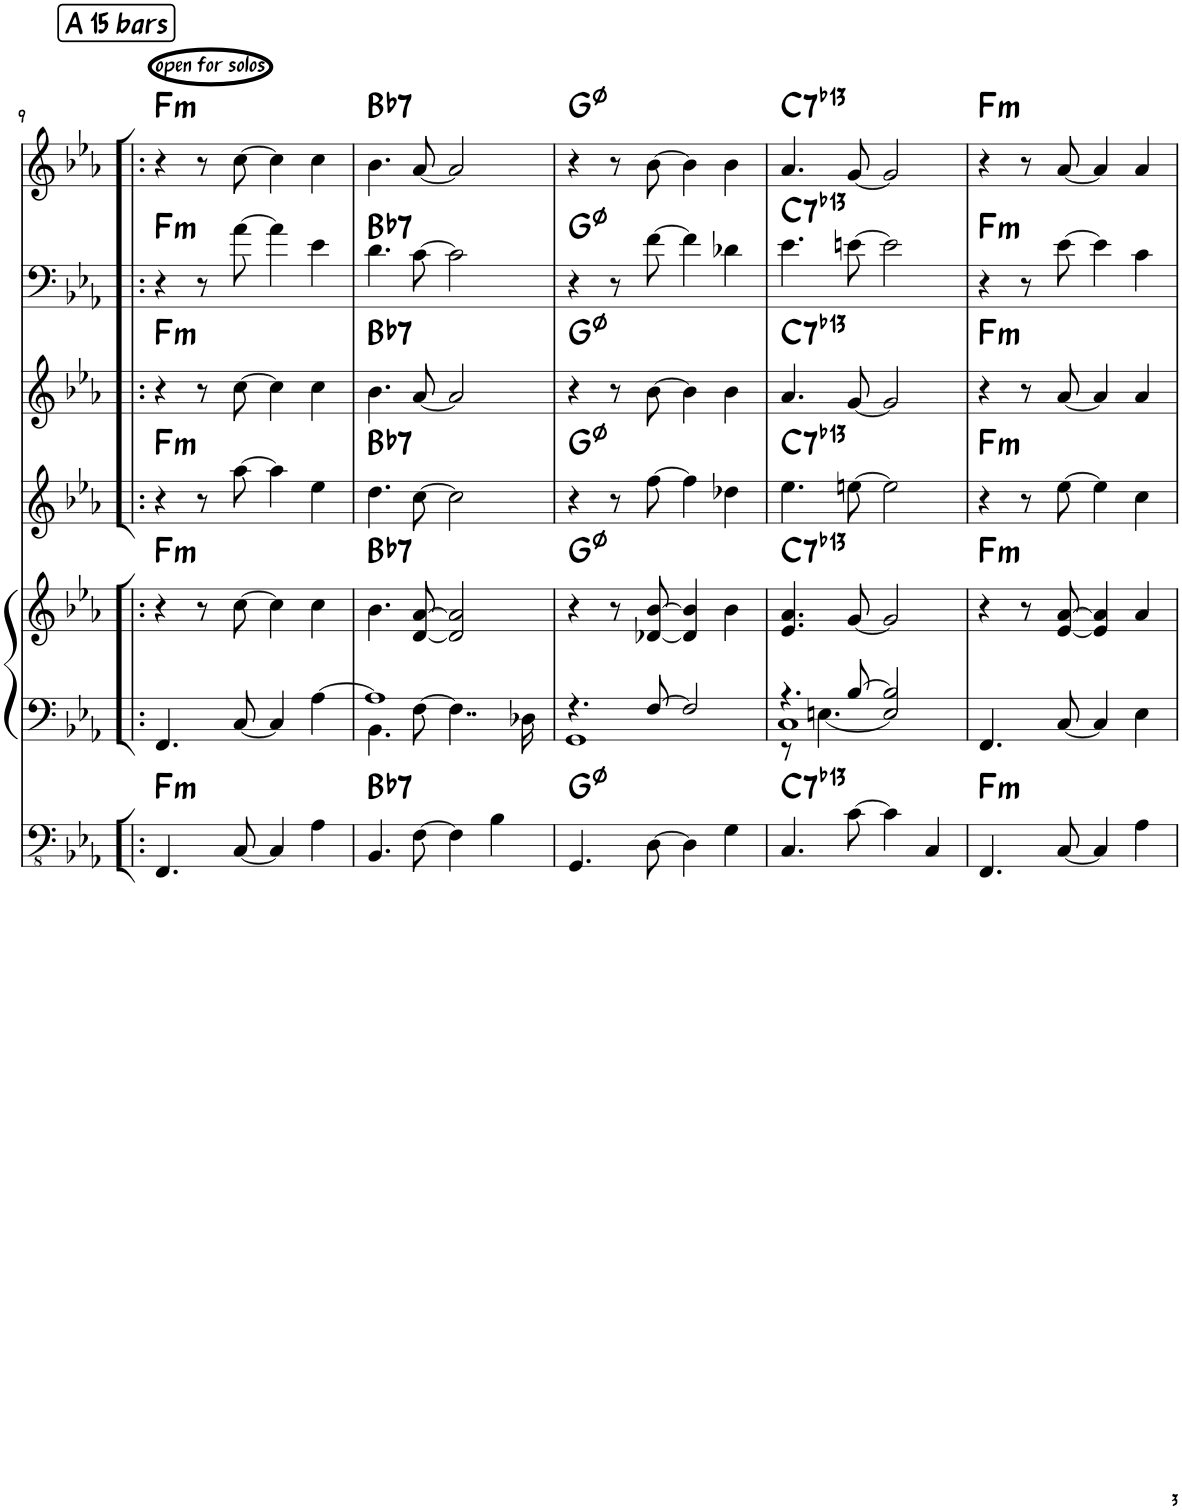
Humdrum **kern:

**kern	**harte	**kern	**kern	**harte	**kern	**harte	**kern	**harte	**kern	**harte	**kern	**harte
*part6	*part6	*part5	*part5	*part5	*part4	*part4	*part3	*part3	*part2	*part2	*part1	*part1
*staff7	*	*staff6	*staff5	*	*staff4	*	*staff3	*	*staff2	*	*staff1	*
*I"Bass Guitar	*	*I"Piano	*	*	*I"Bb Instruments (Tenor Sax play 8va)	*	*I"Bb Trumpet	*	*I"Concert Instruments (Bass Clef)	*	*I"Concert Instruments	*
*	*	*I'Pno	*	*	*I'S Sax	*	*I'Tpt	*	*	*	*	*
!!LO:PB:g=z
*clefFv4	*	*clefF4	*clefG2	*	*clefG2	*	*clefG2	*	*clefF4	*	*clefG2	*
*	*	*	*	*	*ITrd1c2	*	*ITrd1c2	*	*	*	*	*
*k[b-e-a-]	*	*k[b-e-a-]	*k[b-e-a-]	*	*k[b-e-a-]	*	*k[b-e-a-]	*	*k[b-e-a-]	*	*k[b-e-a-]	*
*M2/2	*	*M2/2	*M2/2	*	*M2/2	*	*M2/2	*	*M2/2	*	*M2/2	*
*met(c|)	*	*met(c|)	*met(c|)	*	*met(c|)	*	*met(c|)	*	*met(c|)	*	*met(c|)	*
!!LO:REH:place=s1:a:cj:fs=14:t=A 15 bars
=9!|:	=9!|:	=9!|:	=9!|:	=9!|:	=9!|:	=9!|:	=9!|:	=9!|:	=9!|:	=9!|:	=9!|:	=9!|:
!	!LO:H:kt=m	!	!	!LO:H:kt=m	!	!LO:H:kt=m	!	!LO:H:kt=m	!	!LO:H:kt=m	!LO:TX:a:t=open for solos	!LO:H:kt=m
4.FFF/	F:min	4.FF/	4r	F:min	4r	F:min	4r	F:min	4r	F:min	4r	F:min
.	.	.	8r	.	8r	.	8r	.	8r	.	8r	.
[8CC/	.	[8C/	[8cc\	.	[8aa-\	.	[8cc\	.	[8a-\	.	[8cc\	.
4CC/]	.	4C/]	4cc\]	.	4aa-\]	.	4cc\]	.	4a-\]	.	4cc\]	.
4AA-\	.	[>4A-\	4cc\	.	4ee-\	.	4cc\	.	4e-\	.	4cc\	.
=10	=10	=10	=10	=10	=10	=10	=10	=10	=10	=10	=10	=10
*	*	*^	*	*	*	*	*	*	*	*	*	*
!	!LO:H:kt=7	!	!	!	!LO:H:kt=7	!	!LO:H:kt=7	!	!LO:H:kt=7	!	!LO:H:kt=7	!	!LO:H:kt=7
4.BBB-/	Bb:7	1A-]	4.BB-\	4.b-\	Bb:7	4.dd\	Bb:7	4.b-\	Bb:7	4.d\	Bb:7	4.b-\	Bb:7
[8FF\	.	.	[>8F\	[8d/ [8a-/	.	[8cc\	.	[8a-/	.	[8c\	.	[8a-/	.
4FF\]	.	.	4..F\]	2d/] 2a-/]	.	2cc\]	.	2a-/]	.	2c\]	.	2a-/]	.
4BB-\	.	.	.	.	.	.	.	.	.	.	.	.	.
.	.	.	16D-X\	.	.	.	.	.	.	.	.	.	.
=11	=11	=11	=11	=11	=11	=11	=11	=11	=11	=11	=11	=11	=11
4.GGG/	G:hdim7	4.r	1GG	4r	G:hdim7	4r	G:hdim7	4r	G:hdim7	4r	G:hdim7	4r	G:hdim7
.	.	.	.	8r	.	8r	.	8r	.	8r	.	8r	.
[8DD\	.	[8F/	.	[8d-X/ [8b-/	.	[8ff\	.	[8b-\	.	[8f\	.	[8b-\	.
4DD\]	.	2F/]	.	4d-/] 4b-/]	.	4ff\]	.	4b-\]	.	4f\]	.	4b-\]	.
4GG\	.	.	.	4b-\	.	4dd-X\	.	4b-\	.	4d-X\	.	4b-\	.
=12	=12	=12	=12	=12	=12	=12	=12	=12	=12	=12	=12	=12	=12
*	*	*	*^	*	*	*	*	*	*	*	*	*	*
!	!LO:H:kt=7	!	!	!	!	!LO:H:kt=7	!	!LO:H:kt=7	!	!LO:H:kt=7	!	!LO:H:kt=7	!	!LO:H:kt=7
4.CC/	C:7(b13)	4.r	1C	8r	4.e-/ 4.a-/	C:7(b13)	4.ee-\	C:7(b13)	4.a-/	C:7(b13)	4.e-\	C:7(b13)	4.a-/	C:7(b13)
.	.	.	.	[4.En\	.	.	.	.	.	.	.	.	.	.
[8C\	.	[8B-/	.	.	[8g/	.	[8een\	.	[8g/	.	[8en\	.	[8g/	.
4C\]	.	2B-/]	.	2E/]	2g/]	.	2ee\]	.	2g/]	.	2e\]	.	2g/]	.
4CC/	.	.	.	.	.	.	.	.	.	.	.	.	.	.
*	*	*v	*v	*v	*	*	*	*	*	*	*	*	*	*
=13	=13	=13	=13	=13	=13	=13	=13	=13	=13	=13	=13	=13
!	!LO:H:kt=m	!	!	!LO:H:kt=m	!	!LO:H:kt=m	!	!LO:H:kt=m	!	!LO:H:kt=m	!	!LO:H:kt=m
4.FFF/	F:min	4.FF/	4r	F:min	4r	F:min	4r	F:min	4r	F:min	4r	F:min
.	.	.	8r	.	8r	.	8r	.	8r	.	8r	.
[8CC/	.	[8C/	[8e-/ [8a-/	.	[8ee-\	.	[8a-/	.	[8e-\	.	[8a-/	.
4CC/]	.	4C/]	4e-/] 4a-/]	.	4ee-\]	.	4a-/]	.	4e-\]	.	4a-/]	.
4AA-\	.	4E-\	4a-/	.	4cc\	.	4a-/	.	4c\	.	4a-/	.
=	=	=	=	=	=	=	=	=	=	=	=	=
*-	*-	*-	*-	*-	*-	*-	*-	*-	*-	*-	*-	*-
